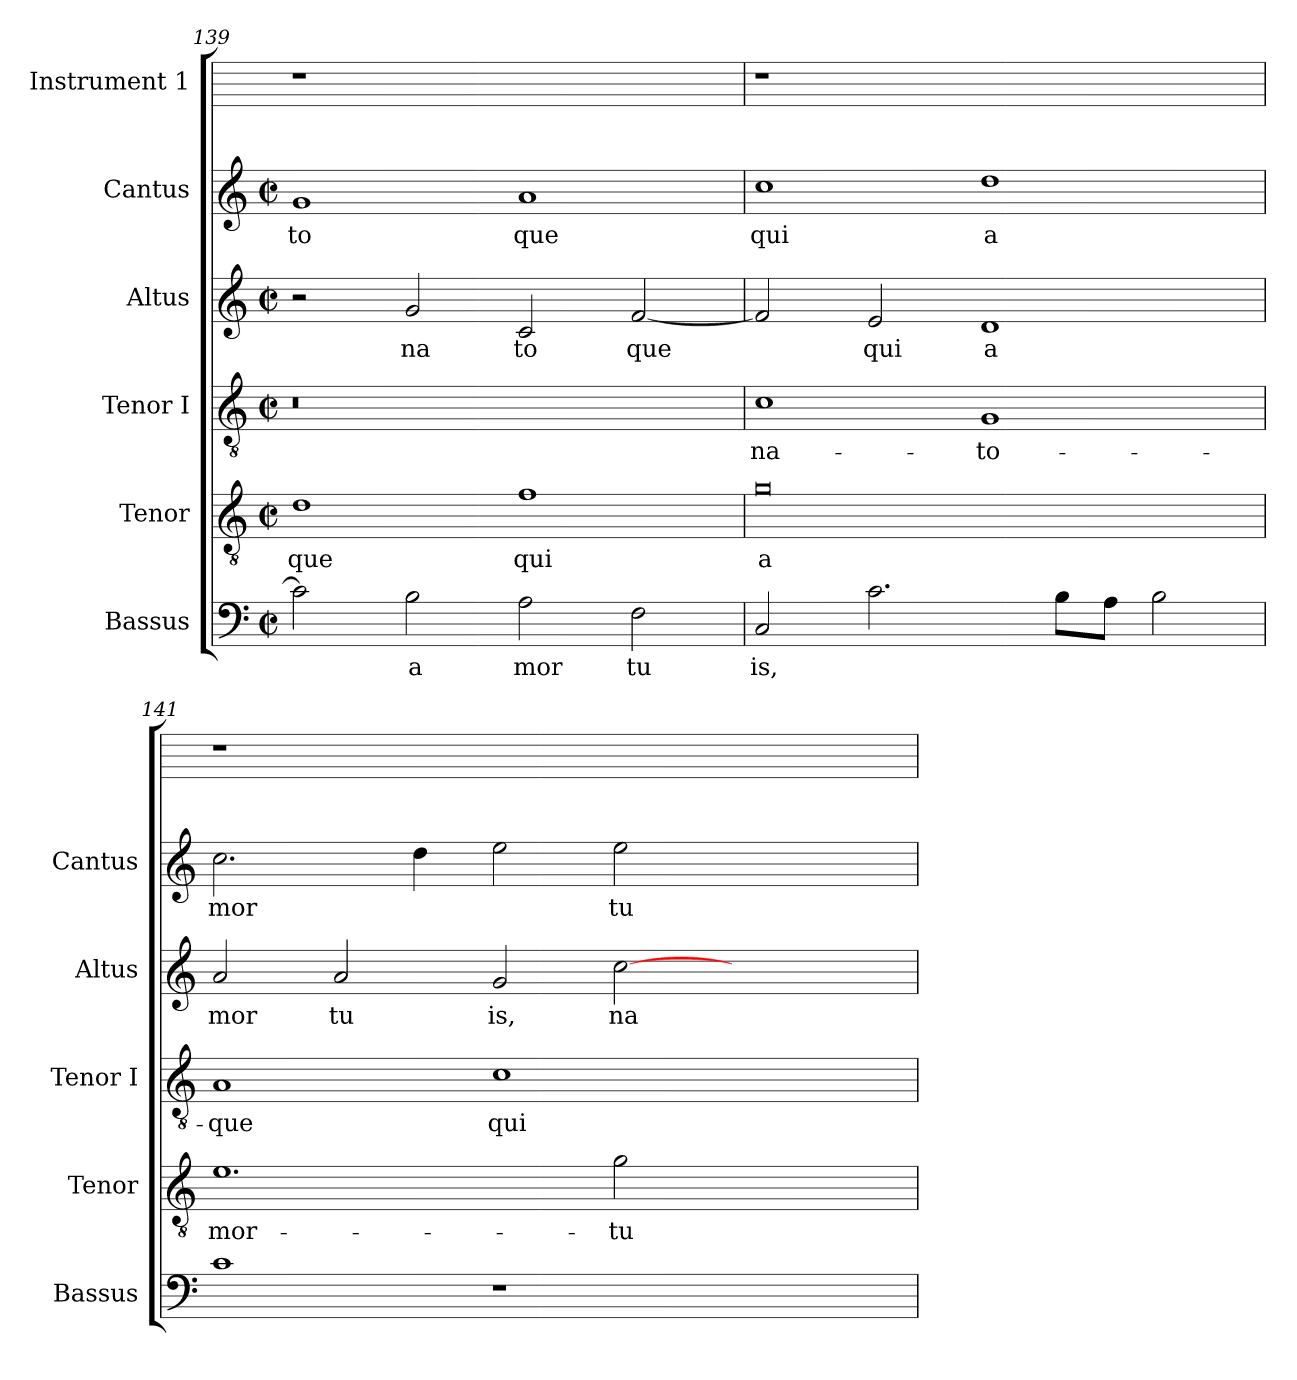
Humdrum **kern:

**kern	**text	**kern	**text	**kern	**text	**kern	**text	**kern	**text	**kern
*part6	*part6	*part5	*part5	*part4	*part4	*part3	*part3	*part2	*part2	*part1
*staff6	*staff6	*staff5	*staff5	*staff4	*staff4	*staff3	*staff3	*staff2	*staff2	*staff1
*I"Bassus	*	*I"Tenor	*	*I"Tenor I	*	*I"Altus	*	*I"Cantus	*	*I"Instrument 1
*I'Bassus	*	*I'Tenor	*	*I'Tenor I	*	*I'Altus	*	*I'Cantus	*	*
*clefF4	*	*clefGv2	*	*clefGv2	*	*clefG2	*	*clefG2	*	*
*M2/2	*	*M2/2	*	*M2/2	*	*M2/2	*	*M2/2	*	*
*met(c|)	*	*met(c|)	*	*met(c|)	*	*met(c|)	*	*met(c|)	*	*
=139	=139	=139	=139	=139	=139	=139	=139	=139	=139	=139
!	!	!	!LO:LY:b:cj	!	!	!	!	!	!LO:LY:b:cj	!
2c\]	.	1d	que	0r	.	2r	.	1g	to	1r
!	!LO:LY:b:cj	!	!	!	!	!	!LO:LY:b:cj	!	!	!
2B\	a	.	.	.	.	2g/	na	.	.	.
!	!LO:LY:b:cj	!	!LO:LY:b:cj	!	!	!	!LO:LY:b:cj	!	!LO:LY:b:cj	!
2A\	mor	1f	qui	.	.	2c/	to	1a	que	1ryy
!	!LO:LY:b:cj	!	!	!	!	!	!LO:LY:b	!	!	!
2F\	tu	.	.	.	.	[>2f/	que	.	.	.
!!LO:LB:g=z
=140	=140	=140	=140	=140	=140	=140	=140	=140	=140	=140
!	!LO:LY:b:cj	!	!LO:LY:b:cj	!	!LO:LY:b:cj	!	!	!	!LO:LY:b:cj	!
2C/	is,	0g	a	1c	na-	2f/]	.	1cc	qui	1r
!	!	!	!	!	!	!	!LO:LY:b:cj	!	!	!
2.c\	.	.	.	.	.	2e/	qui	.	.	.
!	!	!	!	!	!LO:LY:b:cj	!	!LO:LY:b:cj	!	!LO:LY:b:cj	!
.	.	.	.	1G	-to-	1d	a	1dd	a	1ryy
8B\L	.	.	.	.	.	.	.	.	.	.
8A\J	.	.	.	.	.	.	.	.	.	.
2B\	.	.	.	.	.	.	.	.	.	.
=141	=141	=141	=141	=141	=141	=141	=141	=141	=141	=141
!	!	!	!LO:LY:b:cj	!	!LO:LY:b:cj	!	!LO:LY:b:cj	!	!LO:LY:b	!
1c	.	1.e	mor-	1A	-que	2a/	mor	2.cc\	mor	1r
!	!	!	!	!	!	!	!LO:LY:b:cj	!	!	!
.	.	.	.	.	.	2a/	tu	.	.	.
.	.	.	.	.	.	.	.	4dd\	.	.
!LO:N:vis=1	!	!	!	!	!LO:LY:b:cj	!	!LO:LY:b:cj	!	!	!
0r	.	.	.	1c	qui	2g/	is,	2ee\	.	0ryy
!	!	!	!LO:LY:b:cj	!	!	!	!LO:LY:b:cj	!	!LO:LY:b:cj	!
.	.	2g\	-tu-	.	.	[>2cc\	na	2ee\	tu	.
.	.	1ryy	.	1ryy	.	1ryy	.	1ryy	.	.
=	=	=	=	=	=	=	=	=	=	=
*-	*-	*-	*-	*-	*-	*-	*-	*-	*-	*-
